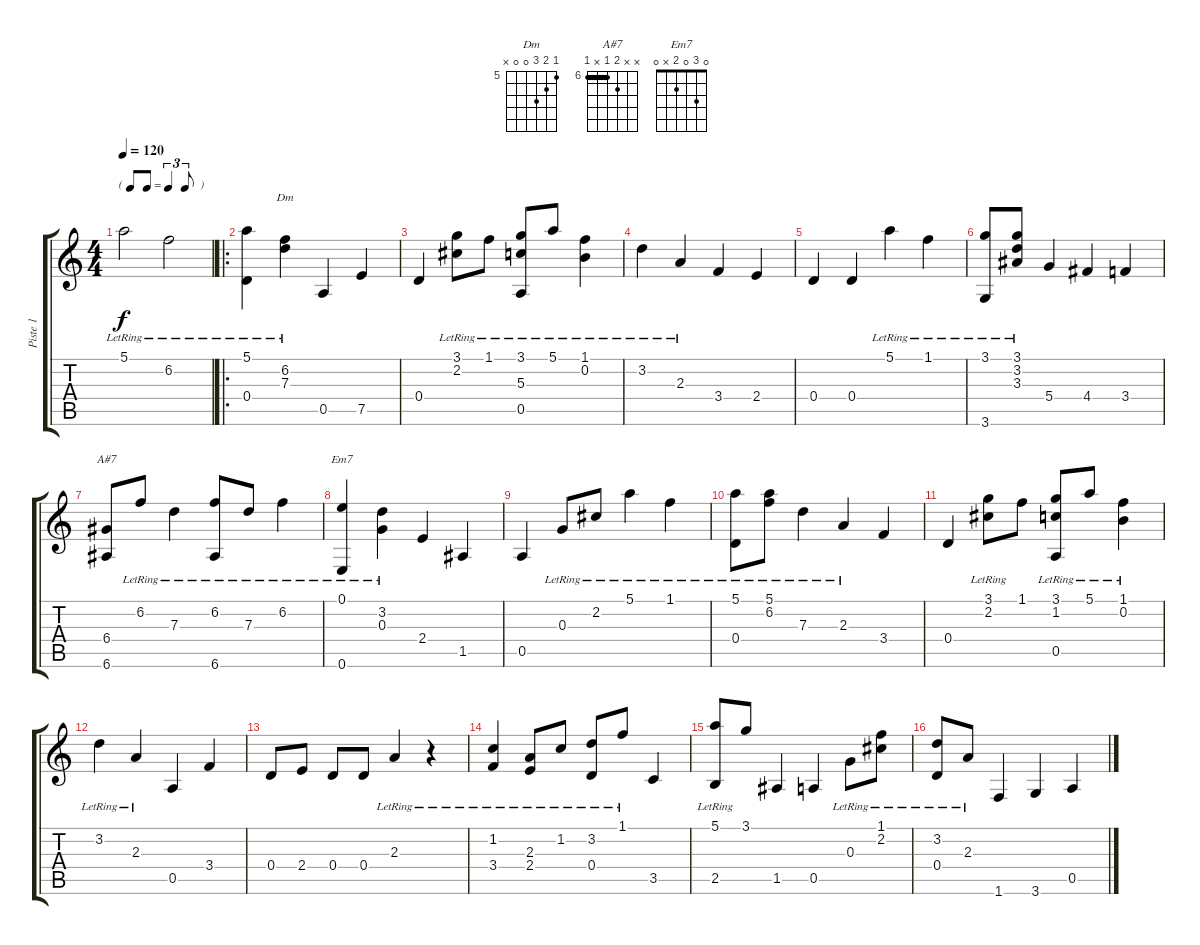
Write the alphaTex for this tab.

\track ("Piste 1" "Piste 1") {instrument acousticguitarnylon}
\staff {score tabs}
\tuning (E4 B3 G3 D3 A2 E2) {hide}
\chord ("Dm" 5 6 7 0 0 x) {firstfret 5}
\chord ("A#7" x x 7 6 x 6) {firstfret 6 barre 6}
\chord ("Em7" 0 3 0 2 x 0)
\ts (4 4)
\tf triplet8th
\tempo 120
\clef g2
\ks c
5.1{lr}.2{dy f instrument acousticguitarnylon} 6.2{lr}.2 |
\ro
(5.1{lr} 0.4).4 (6.2{lr} 7.3{lr}).4{ch "Dm"} 0.5.4 7.5.4 |
0.4.4 (3.1{lr} 2.2{lr}).8 1.1{lr}.8 (3.1{lr} 5.3 0.5).8 5.1{lr}.8 (1.1{lr} 0.2{lr}).4 |
3.2{lr}.4 2.3{lr}.4 3.4.4 2.4.4 |
0.4.4 0.4.4 5.1{lr}.4 1.1{lr}.4 |
(3.1{lr} 3.6).8 (3.1{lr} 3.2{lr} 3.3).8 5.4.4 4.4.4 3.4.4 |
(6.4 6.6).8{ch "A#7"} 6.2{lr}.8 7.3{lr}.4 (6.2{lr} 6.6).8 7.3{lr}.8 6.2{lr}.4 |
(0.1{lr} 0.6).4{ch "Em7"} (3.2{lr} 0.3{lr}).4 2.4.4 1.5.4 |
0.5.4 0.3{lr}.8 2.2{lr}.8 5.1{lr}.4 1.1{lr}.4 |
(5.1{lr} 0.4).8 (5.1{lr} 6.2{lr}).8 7.3{lr}.4 2.3{lr}.4 3.4.4 |
0.4.4 (3.1{lr} 2.2{lr}).8 1.1.8 (3.1{lr} 1.2{lr} 0.5).8 5.1{lr}.8 (1.1{lr} 0.2{lr}).4 |
3.2{lr}.4 2.3{lr}.4 0.5.4 3.4.4 |
0.4.8 2.4.8 0.4.8 0.4.8 2.3{lr}.4 r.4 |
(1.2{lr} 3.4).4 (2.3{lr} 2.4).8 1.2{lr}.8 (3.2{lr} 0.4).8 1.1{lr}.8 3.5.4 |
(5.1{lr} 2.5).8 3.1.8 1.5.4 0.5.4 0.3{lr}.8 (1.1{lr} 2.2{lr}).8 |
(3.2{lr} 0.4).8 2.3{lr}.8 1.6.4 3.6.4 0.5.4
